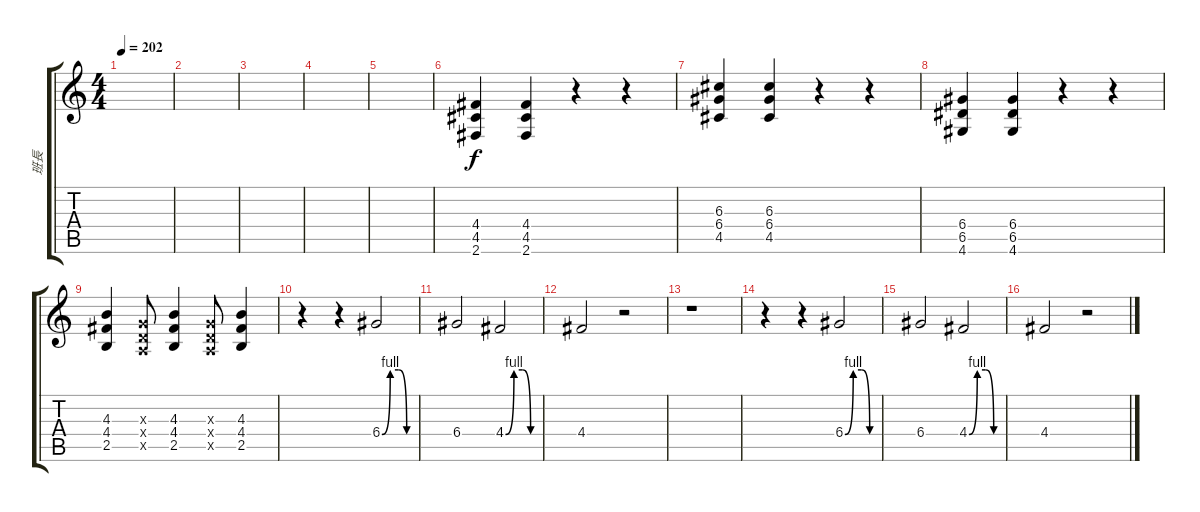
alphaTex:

\track ("班長" "班長") {instrument distortionguitar}
\staff {score tabs}
\tuning (E4 B3 G3 D3 A2 E2) {hide}
\ts (4 4)
\tempo 202
\clef g2
\ks c
|
|
|
|
|
(4.4 4.5 2.6).4 (4.4 4.5 2.6).4 r.4 r.4 |
(6.3 6.4 4.5).4 (6.3 6.4 4.5).4 r.4 r.4 |
(6.4 6.5 4.6).4 (6.4 6.5 4.6).4 r.4 r.4 |
(4.3 4.4 2.5).4 (0.3{x} 0.4{x} 0.5{x}).8 (4.3 4.4 2.5).4 (0.3{x} 0.4{x} 0.5{x}).8 (4.3 4.4 2.5).4 |
r.4 r.4 6.4{be (custom 0 0 15 4 30 4 45 0 60 0)}.2 |
6.4.2 4.4{be (custom 0 0 15 4 30 4 45 0 60 0)}.2 |
4.4.2 r.2 |
r.1 |
r.4 r.4 6.4{be (custom 0 0 15 4 30 4 45 0 60 0)}.2 |
6.4.2 4.4{be (custom 0 0 15 4 30 4 45 0 60 0)}.2 |
4.4.2 r.2
